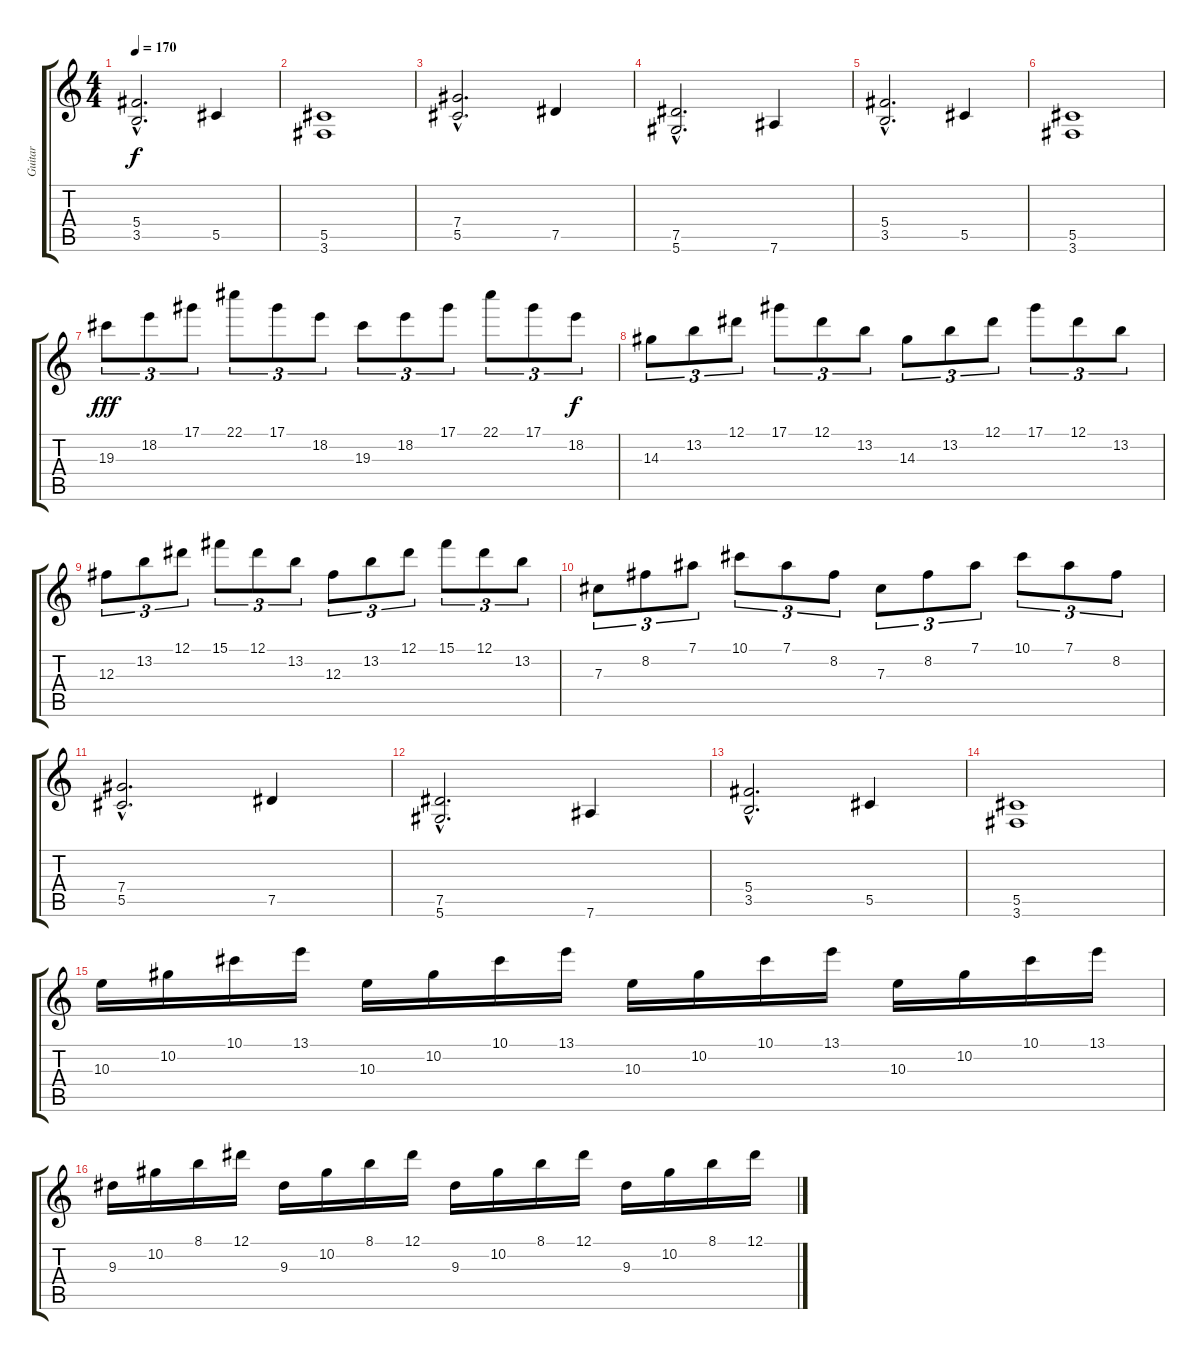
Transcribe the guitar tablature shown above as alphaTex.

\track ("Guitar" "Guitar") {instrument distortionguitar}
\staff {score tabs}
\tuning (Eb4 Bb3 Gb3 Db3 Ab2 Eb2) {hide}
\ts (4 4)
\tempo 170
\clef g2
\ks c
(5.4{hac} 3.5{hac}).2{d dy f} 5.5.4 |
(5.5 3.6).1 |
(7.4{hac} 5.5{hac}).2{d} 7.5.4 |
(7.5{hac} 5.6{hac}).2{d} 7.6.4 |
(5.4{hac} 3.5{hac}).2{d} 5.5.4 |
(5.5 3.6).1 |
19.3.8{tu (3 2) dy fff} 18.2.8{tu (3 2)} 17.1.8{tu (3 2)} 22.1.8{tu (3 2)} 17.1.8{tu (3 2)} 18.2.8{tu (3 2)} 19.3.8{tu (3 2)} 18.2.8{tu (3 2)} 17.1.8{tu (3 2)} 22.1.8{tu (3 2)} 17.1.8{tu (3 2)} 18.2.8{tu (3 2) dy f} |
14.3.8{tu (3 2)} 13.2.8{tu (3 2)} 12.1.8{tu (3 2)} 17.1.8{tu (3 2)} 12.1.8{tu (3 2)} 13.2.8{tu (3 2)} 14.3.8{tu (3 2)} 13.2.8{tu (3 2)} 12.1.8{tu (3 2)} 17.1.8{tu (3 2)} 12.1.8{tu (3 2)} 13.2.8{tu (3 2)} |
12.3.8{tu (3 2)} 13.2.8{tu (3 2)} 12.1.8{tu (3 2)} 15.1.8{tu (3 2)} 12.1.8{tu (3 2)} 13.2.8{tu (3 2)} 12.3.8{tu (3 2)} 13.2.8{tu (3 2)} 12.1.8{tu (3 2)} 15.1.8{tu (3 2)} 12.1.8{tu (3 2)} 13.2.8{tu (3 2)} |
7.3.8{tu (3 2)} 8.2.8{tu (3 2)} 7.1.8{tu (3 2)} 10.1.8{tu (3 2)} 7.1.8{tu (3 2)} 8.2.8{tu (3 2)} 7.3.8{tu (3 2)} 8.2.8{tu (3 2)} 7.1.8{tu (3 2)} 10.1.8{tu (3 2)} 7.1.8{tu (3 2)} 8.2.8{tu (3 2)} |
(7.4{hac} 5.5{hac}).2{d} 7.5.4 |
(7.5{hac} 5.6{hac}).2{d} 7.6.4 |
(5.4{hac} 3.5{hac}).2{d} 5.5.4 |
(5.5 3.6).1 |
10.3.16 10.2.16 10.1.16 13.1.16 10.3.16 10.2.16 10.1.16 13.1.16 10.3.16 10.2.16 10.1.16 13.1.16 10.3.16 10.2.16 10.1.16 13.1.16 |
9.3.16 10.2.16 8.1.16 12.1.16 9.3.16 10.2.16 8.1.16 12.1.16 9.3.16 10.2.16 8.1.16 12.1.16 9.3.16 10.2.16 8.1.16 12.1.16
